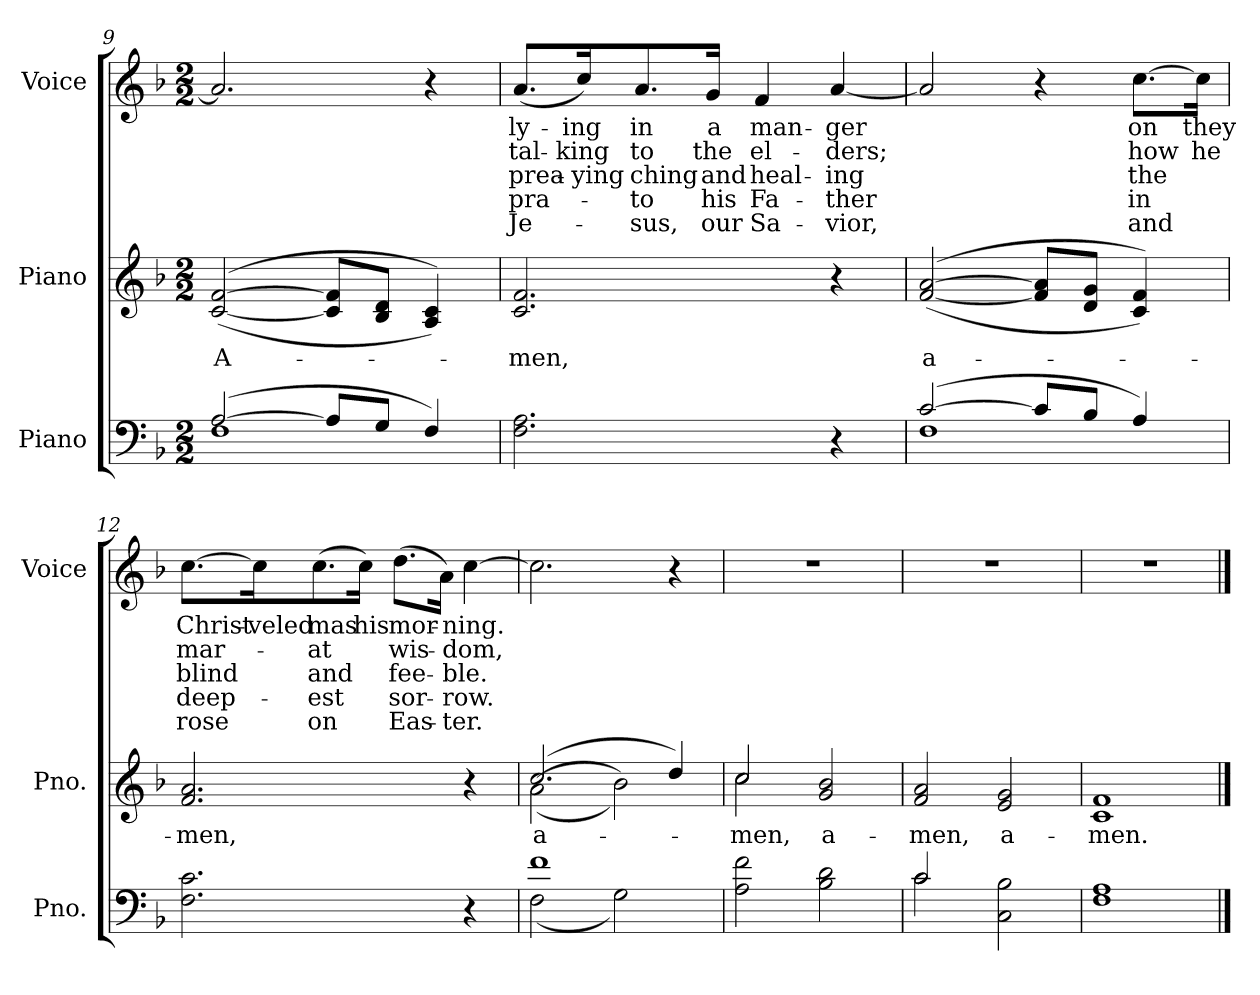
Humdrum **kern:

**kern	**kern	**text	**kern	**text	**text	**text	**text	**text
*part3	*part2	*part2	*part1	*part1	*part1	*part1	*part1	*part1
*staff3	*staff2	*staff2	*staff1	*staff1	*staff1	*staff1	*staff1	*staff1
*I"Piano	*I"Piano	*	*I"Voice	*	*	*	*	*
*I'Pno.	*I'Pno.	*	*I'Voice	*	*	*	*	*
*clefF4	*clefG2	*	*clefG2	*	*	*	*	*
*k[b-]	*k[b-]	*	*k[b-]	*	*	*	*	*
*F:	*F:	*	*F:	*	*	*	*	*
*M2/2	*M2/2	*	*M2/2	*	*	*	*	*
=9	=9	=9	=9	=9	=9	=9	=9	=9
*^	*	*	*	*	*	*	*	*
!	!	!	!LO:LY:b:color=#000000	!	!	!	!	!	!
([2Ai/	1Fi	(([2ci/ [2fi	A-	2.ai/]	.	.	.	.	.
8Ai/L]	.	8ci]/ 8fi]/L	.	.	.	.	.	.	.
8Gi/J	.	8B-i/ 8di/J	.	.	.	.	.	.	.
4Fi/)	.	4Ai/ 4ci))	.	4r	.	.	.	.	.
*v	*v	*	*	*	*	*	*	*	*
!!LO:LB:g=z
=10	=10	=10	=10	=10	=10	=10	=10	=10
!	!	!LO:LY:b:color=#000000	!	!	!	!	!	!
!	!	!	!	!LO:LY:b:color=#000000	!LO:LY:b:color=#000000	!LO:LY:b:color=#000000	!LO:LY:b:color=#000000	!LO:LY:b:color=#000000
2.Fi\ 2.Ai	2.ci/ 2.fi	-men,	(8.ai/L	ly-	tal-	prea-	-pra-	-Je-
!	!	!	!	!LO:LY:b:color=#000000	!LO:LY:b:color=#000000	!LO:LY:b:color=#000000	!	!
.	.	.	16cci/K)	-ing	-king	-ying	.	.
!	!	!	!	!LO:LY:b:color=#000000	!LO:LY:b:color=#000000	!LO:LY:b:color=#000000	!LO:LY:b:color=#000000	!LO:LY:b:color=#000000
.	.	.	8.ai/	in	to	ching	to	sus,
!	!	!	!	!LO:LY:b:color=#000000	!LO:LY:b:color=#000000	!LO:LY:b:color=#000000	!LO:LY:b:color=#000000	!LO:LY:b:color=#000000
.	.	.	16gi/Jk	a	the	and	his	our
!	!	!	!	!LO:LY:b:color=#000000	!LO:LY:b:color=#000000	!LO:LY:b:color=#000000	!LO:LY:b:color=#000000	!LO:LY:b:color=#000000
.	.	.	4fi/	man-	el-	heal-	-Fa-	-Sa-
!	!	!	!	!LO:LY:b:color=#000000	!LO:LY:b:color=#000000	!LO:LY:b:color=#000000	!LO:LY:b:color=#000000	!LO:LY:b:color=#000000
4r	4r	.	[4ai/	-ger	-ders;	-ing	ther	vior,
=11	=11	=11	=11	=11	=11	=11	=11	=11
*^	*	*	*	*	*	*	*	*
!	!	!	!LO:LY:b:color=#000000	!	!	!	!	!	!
([2ci/	1Fi	(([2fi/ [2ai	a-	2ai/]	.	.	.	.	.
8ci/L]	.	8fi]/ 8ai]/L	.	4r	.	.	.	.	.
8B-i/J	.	8di/ 8gi/J	.	.	.	.	.	.	.
!	!	!	!	!	!LO:LY:b:color=#000000	!LO:LY:b:color=#000000	!LO:LY:b:color=#000000	!LO:LY:b:color=#000000	!LO:LY:b:color=#000000
4Ai/)	.	4ci/ 4fi))	.	[8.cci\L	on	how	the	in	and
!	!	!	!	!	!LO:LY:b:color=#000000	!LO:LY:b:color=#000000	!	!	!
.	.	.	.	16cci\Jk]	they	he	.	.	.
*v	*v	*	*	*	*	*	*	*	*
!!LO:LB:g=z
=12	=12	=12	=12	=12	=12	=12	=12	=12
!	!	!LO:LY:b:color=#000000	!	!	!	!	!	!
!	!	!	!	!LO:LY:b:color=#000000	!LO:LY:b:color=#000000	!LO:LY:b:color=#000000	!LO:LY:b:color=#000000	!LO:LY:b:color=#000000
2.Fi\ 2.ci	2.fi/ 2.ai	-men,	[8.cci\L	Christ-	mar-	blind	deep-	-rose
!	!	!	!	!LO:LY:b:color=#000000	!	!	!	!
.	.	.	16cci\K]	-veled	.	.	.	.
!	!	!	!	!LO:LY:b:color=#000000	!LO:LY:b:color=#000000	!LO:LY:b:color=#000000	!LO:LY:b:color=#000000	!LO:LY:b:color=#000000
.	.	.	(8.cci\	-mas	at	and	est	on
!	!	!	!	!LO:LY:b:color=#000000	!	!	!	!
.	.	.	16cci\Jk)	his	.	.	.	.
!	!	!	!	!LO:LY:b:color=#000000	!LO:LY:b:color=#000000	!LO:LY:b:color=#000000	!LO:LY:b:color=#000000	!LO:LY:b:color=#000000
.	.	.	(8.ddi\L	mor-	wis-	fee-	-sor-	-Eas-
.	.	.	16ai\Jk)	.	.	.	.	.
!	!	!	!	!LO:LY:b:color=#000000	!LO:LY:b:color=#000000	!LO:LY:b:color=#000000	!LO:LY:b:color=#000000	!LO:LY:b:color=#000000
4r	4r	.	[4cci\	-ning.	-dom,	-ble.	row.	ter.
=13	=13	=13	=13	=13	=13	=13	=13	=13
*^	*	*	*	*	*	*	*	*
!	!	!	!LO:LY:b:color=#000000	!	!	!	!	!	!
*	*	*^	*	*	*	*	*	*	*
1fi	(2Fi\	(2.cci/	((2ai\	a-	2.cci\]	.	.	.	.	.
.	2Gi\)	.	2b-i\))	.	.	.	.	.	.	.
.	.	4ddi/)	.	.	4r	.	.	.	.	.
*v	*v	*	*	*	*	*	*	*	*	*
!!LO:LB:g=z
=14	=14	=14	=14	=14	=14	=14	=14	=14	=14
!	!	!	!LO:LY:b:color=#000000	!	!	!	!	!	!
2Ai\ 2fi	2cci/	2cci\	-men,	1r	.	.	.	.	.
!	!	!	!LO:LY:b:color=#000000	!	!	!	!	!	!
2B-i\ 2di	2gi/ 2b-i	2ryy	a-	.	.	.	.	.	.
*	*v	*v	*	*	*	*	*	*	*
=15	=15	=15	=15	=15	=15	=15	=15	=15
*^	*	*	*	*	*	*	*	*
*	*	*^	*	*	*	*	*	*	*
!	!	!	!	!LO:LY:b:color=#000000	!	!	!	!	!	!
*	*	*v	*v	*	*	*	*	*	*	*
2ci/	2ci\	2fi/ 2ai	-men,	1r	.	.	.	.	.
!	!	!	!LO:LY:b:color=#000000	!	!	!	!	!	!
2Ci\ 2B-i	2ryy	2ei/ 2gi	a-	.	.	.	.	.	.
*v	*v	*	*	*	*	*	*	*	*
=16	=16	=16	=16	=16	=16	=16	=16	=16
*^	*	*	*	*	*	*	*	*
!	!	!	!LO:LY:b:color=#000000	!	!	!	!	!	!
*v	*v	*	*	*	*	*	*	*	*
1Fi 1Ai	1ci 1fi	-men.	1r	.	.	.	.	.
==	==	==	==	==	==	==	==	==
*-	*-	*-	*-	*-	*-	*-	*-	*-
